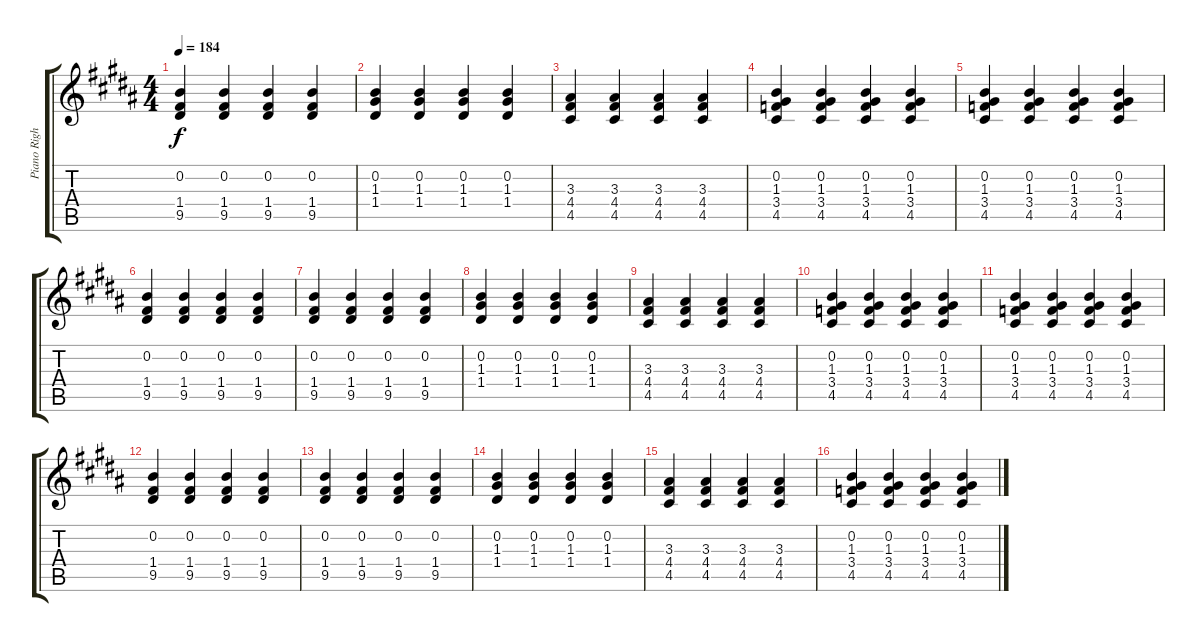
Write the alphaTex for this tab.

\track ("Piano Right Hand" "Piano Righ") {instrument brightacousticpiano}
\staff {score tabs}
\tuning (E5 B4 G4 D4 A3 E3) {hide}
\ts (4 4)
\tempo 184
\clef g2
\ks b
(0.2 1.4 9.5).4{dy f} (0.2 1.4 9.5).4 (0.2 1.4 9.5).4 (0.2 1.4 9.5).4 |
(0.2 1.3 1.4).4 (0.2 1.3 1.4).4 (0.2 1.3 1.4).4 (0.2 1.3 1.4).4 |
(3.3 4.4 4.5).4 (3.3 4.4 4.5).4 (3.3 4.4 4.5).4 (3.3 4.4 4.5).4 |
(0.2 1.3 3.4 4.5).4 (0.2 1.3 3.4 4.5).4 (0.2 1.3 3.4 4.5).4 (0.2 1.3 3.4 4.5).4 |
(0.2 1.3 3.4 4.5).4 (0.2 1.3 3.4 4.5).4 (0.2 1.3 3.4 4.5).4 (0.2 1.3 3.4 4.5).4 |
(0.2 1.4 9.5).4 (0.2 1.4 9.5).4 (0.2 1.4 9.5).4 (0.2 1.4 9.5).4 |
(0.2 1.4 9.5).4 (0.2 1.4 9.5).4 (0.2 1.4 9.5).4 (0.2 1.4 9.5).4 |
(0.2 1.3 1.4).4 (0.2 1.3 1.4).4 (0.2 1.3 1.4).4 (0.2 1.3 1.4).4 |
(3.3 4.4 4.5).4 (3.3 4.4 4.5).4 (3.3 4.4 4.5).4 (3.3 4.4 4.5).4 |
(0.2 1.3 3.4 4.5).4 (0.2 1.3 3.4 4.5).4 (0.2 1.3 3.4 4.5).4 (0.2 1.3 3.4 4.5).4 |
(0.2 1.3 3.4 4.5).4 (0.2 1.3 3.4 4.5).4 (0.2 1.3 3.4 4.5).4 (0.2 1.3 3.4 4.5).4 |
(0.2 1.4 9.5).4 (0.2 1.4 9.5).4 (0.2 1.4 9.5).4 (0.2 1.4 9.5).4 |
(0.2 1.4 9.5).4 (0.2 1.4 9.5).4 (0.2 1.4 9.5).4 (0.2 1.4 9.5).4 |
(0.2 1.3 1.4).4 (0.2 1.3 1.4).4 (0.2 1.3 1.4).4 (0.2 1.3 1.4).4 |
(3.3 4.4 4.5).4 (3.3 4.4 4.5).4 (3.3 4.4 4.5).4 (3.3 4.4 4.5).4 |
(0.2 1.3 3.4 4.5).4 (0.2 1.3 3.4 4.5).4 (0.2 1.3 3.4 4.5).4 (0.2 1.3 3.4 4.5).4
